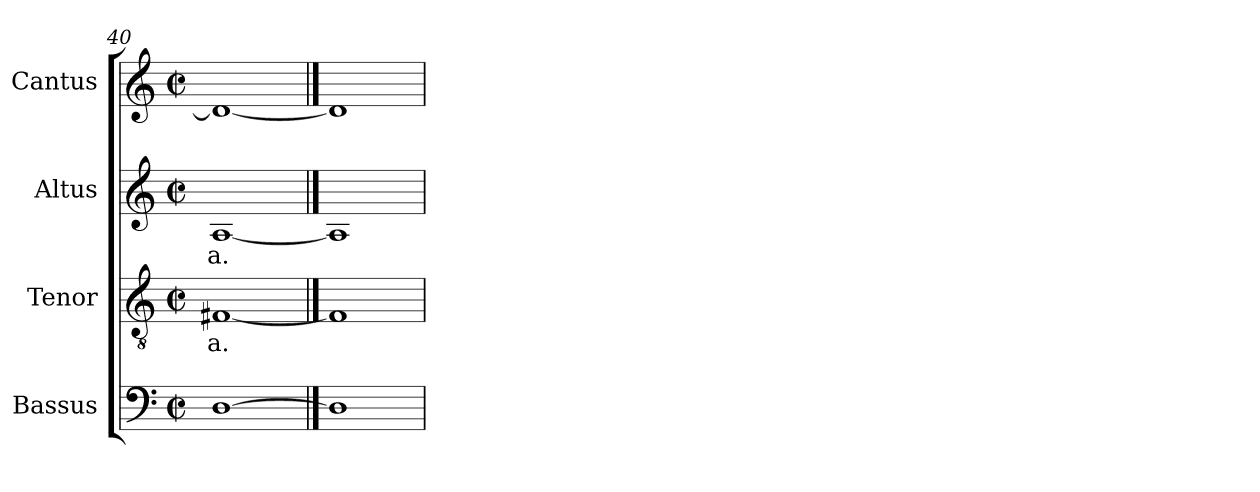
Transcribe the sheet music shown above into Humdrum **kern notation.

**kern	**text	**kern	**text	**kern	**text	**kern	**text
*part4	*part4	*part3	*part3	*part2	*part2	*part1	*part1
*staff4	*staff4	*staff3	*staff3	*staff2	*staff2	*staff1	*staff1
*I"Bassus	*	*I"Tenor	*	*I"Altus	*	*I"Cantus	*
*clefF4	*	*clefGv2	*	*clefG2	*	*clefG2	*
*k[]	*	*k[]	*	*k[]	*	*k[]	*
*C:	*	*C:	*	*C:	*	*C:	*
*M2/2	*	*M2/2	*	*M2/2	*	*M2/2	*
*met(c|)	*	*met(c|)	*	*met(c|)	*	*met(c|)	*
=40	=40	=40	=40	=40	=40	=40	=40
!	!LO:LY:b:cj	!	!LO:LY:b:cj	!	!LO:LY:b:cj	!	!LO:LY:b:cj
[1D	.	[1F#X	a.	[1A	a.	1d_	.
==41	==41	==41	==41	==41	==41	==41	==41
1D]	.	1F#]	.	1A]	.	1d]	.
=	=	=	=	=	=	=	=
*-	*-	*-	*-	*-	*-	*-	*-
